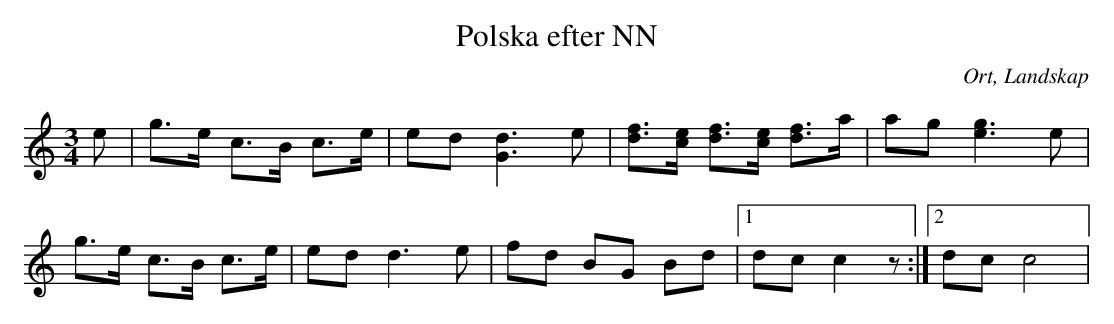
X:1
T:Polska efter NN
O:Ort, Landskap
M:3/4
L:1/8
K:C
e|g>e c>B c>e|ed [G3d3] e |[df]>[ce] [df]>[ce] [df]>a|ag [e3g3] e|
g>e c>B c>e|ed d3 e |fd BG Bd|1 dc c2 z:|2 dc c4|
